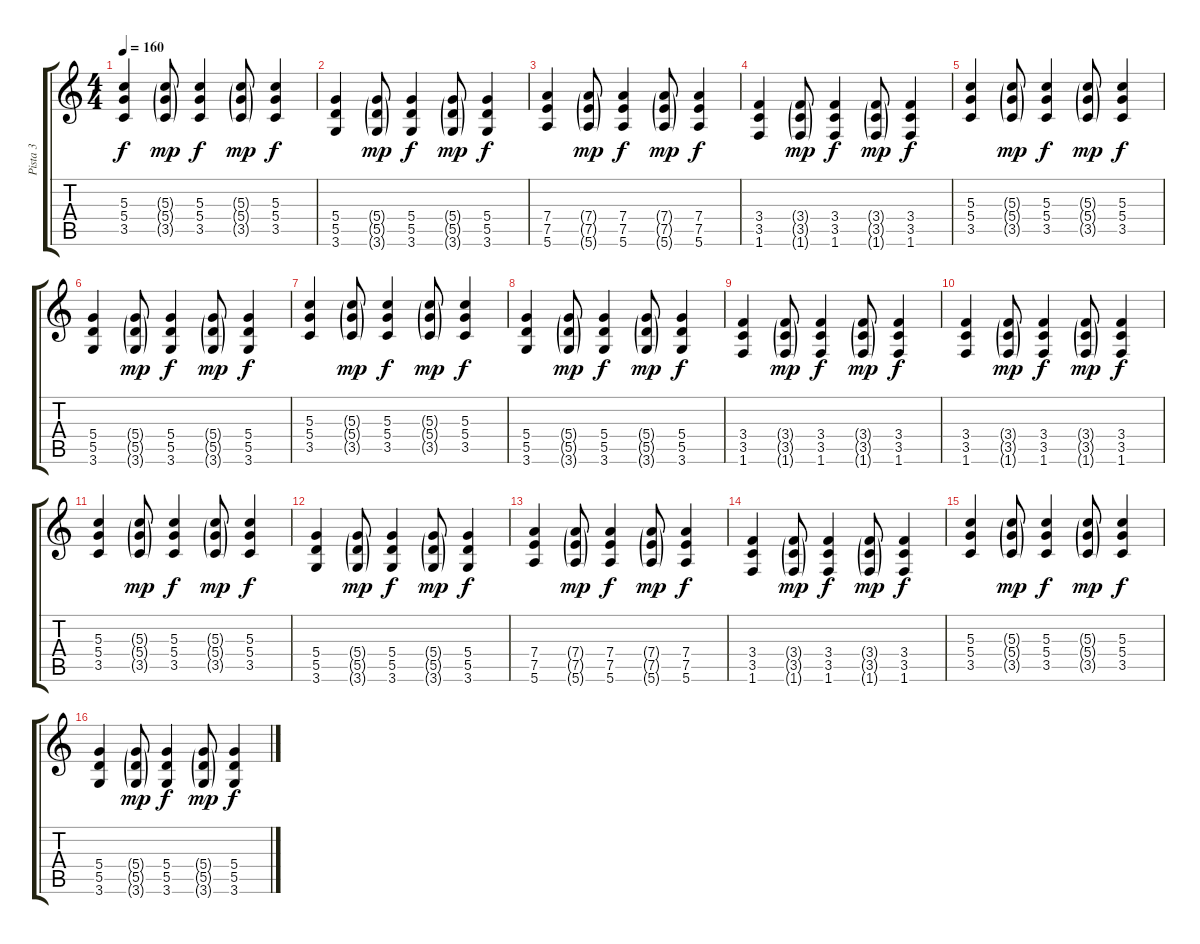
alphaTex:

\track ("Pista 3" "Pista 3") {instrument distortionguitar}
\staff {score tabs}
\tuning (E4 B3 G3 D3 A2 E2) {hide}
\ts (4 4)
\tempo 160
\clef g2
\ks c
(5.3 5.4 3.5).4{dy f} (5.3{g} 5.4{g} 3.5{g}).8{dy mp} (5.3 5.4 3.5).4{dy f} (5.3{g} 5.4{g} 3.5{g}).8{dy mp} (5.3 5.4 3.5).4{dy f} |
(5.4 5.5 3.6).4 (5.4{g} 5.5{g} 3.6{g}).8{dy mp} (5.4 5.5 3.6).4{dy f} (5.4{g} 5.5{g} 3.6{g}).8{dy mp} (5.4 5.5 3.6).4{dy f} |
(7.4 7.5 5.6).4 (7.4{g} 7.5{g} 5.6{g}).8{dy mp} (7.4 7.5 5.6).4{dy f} (7.4{g} 7.5{g} 5.6{g}).8{dy mp} (7.4 7.5 5.6).4{dy f} |
(3.4 3.5 1.6).4 (3.4{g} 3.5{g} 1.6{g}).8{dy mp} (3.4 3.5 1.6).4{dy f} (3.4{g} 3.5{g} 1.6{g}).8{dy mp} (3.4 3.5 1.6).4{dy f} |
(5.3 5.4 3.5).4 (5.3{g} 5.4{g} 3.5{g}).8{dy mp} (5.3 5.4 3.5).4{dy f} (5.3{g} 5.4{g} 3.5{g}).8{dy mp} (5.3 5.4 3.5).4{dy f} |
(5.4 5.5 3.6).4 (5.4{g} 5.5{g} 3.6{g}).8{dy mp} (5.4 5.5 3.6).4{dy f} (5.4{g} 5.5{g} 3.6{g}).8{dy mp} (5.4 5.5 3.6).4{dy f} |
(5.3 5.4 3.5).4 (5.3{g} 5.4{g} 3.5{g}).8{dy mp} (5.3 5.4 3.5).4{dy f} (5.3{g} 5.4{g} 3.5{g}).8{dy mp} (5.3 5.4 3.5).4{dy f} |
(5.4 5.5 3.6).4 (5.4{g} 5.5{g} 3.6{g}).8{dy mp} (5.4 5.5 3.6).4{dy f} (5.4{g} 5.5{g} 3.6{g}).8{dy mp} (5.4 5.5 3.6).4{dy f} |
(3.4 3.5 1.6).4 (3.4{g} 3.5{g} 1.6{g}).8{dy mp} (3.4 3.5 1.6).4{dy f} (3.4{g} 3.5{g} 1.6{g}).8{dy mp} (3.4 3.5 1.6).4{dy f} |
(3.4 3.5 1.6).4 (3.4{g} 3.5{g} 1.6{g}).8{dy mp} (3.4 3.5 1.6).4{dy f} (3.4{g} 3.5{g} 1.6{g}).8{dy mp} (3.4 3.5 1.6).4{dy f} |
(5.3 5.4 3.5).4 (5.3{g} 5.4{g} 3.5{g}).8{dy mp} (5.3 5.4 3.5).4{dy f} (5.3{g} 5.4{g} 3.5{g}).8{dy mp} (5.3 5.4 3.5).4{dy f} |
(5.4 5.5 3.6).4 (5.4{g} 5.5{g} 3.6{g}).8{dy mp} (5.4 5.5 3.6).4{dy f} (5.4{g} 5.5{g} 3.6{g}).8{dy mp} (5.4 5.5 3.6).4{dy f} |
(7.4 7.5 5.6).4 (7.4{g} 7.5{g} 5.6{g}).8{dy mp} (7.4 7.5 5.6).4{dy f} (7.4{g} 7.5{g} 5.6{g}).8{dy mp} (7.4 7.5 5.6).4{dy f} |
(3.4 3.5 1.6).4 (3.4{g} 3.5{g} 1.6{g}).8{dy mp} (3.4 3.5 1.6).4{dy f} (3.4{g} 3.5{g} 1.6{g}).8{dy mp} (3.4 3.5 1.6).4{dy f} |
(5.3 5.4 3.5).4 (5.3{g} 5.4{g} 3.5{g}).8{dy mp} (5.3 5.4 3.5).4{dy f} (5.3{g} 5.4{g} 3.5{g}).8{dy mp} (5.3 5.4 3.5).4{dy f} |
(5.4 5.5 3.6).4 (5.4{g} 5.5{g} 3.6{g}).8{dy mp} (5.4 5.5 3.6).4{dy f} (5.4{g} 5.5{g} 3.6{g}).8{dy mp} (5.4 5.5 3.6).4{dy f}
